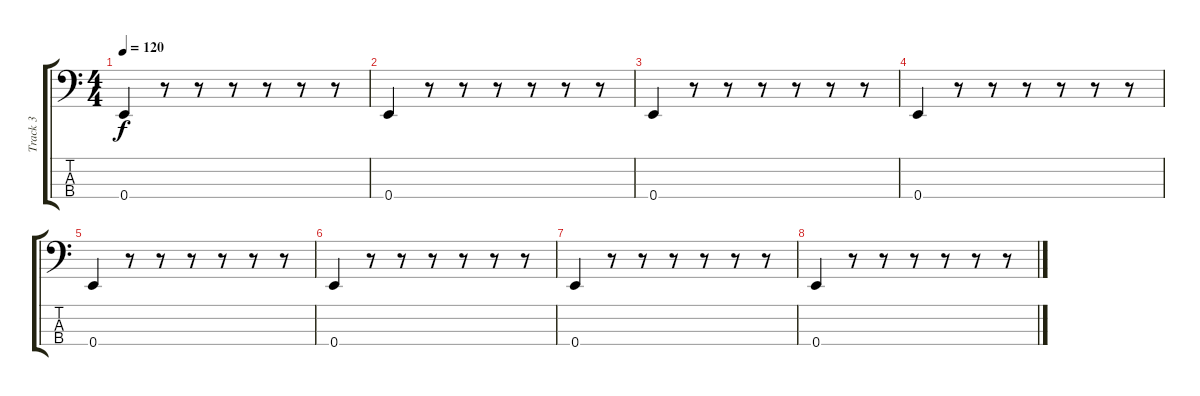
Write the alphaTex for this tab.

\track ("Track 3" "Track 3") {instrument electricbasspick}
\staff {score tabs}
\tuning (G2 D2 A1 E1) {hide}
\ts (4 4)
\tempo 120
\clef f4
\ks c
0.4.4{dy f instrument electricbasspick} r.8 r.8 r.8 r.8 r.8 r.8 |
0.4.4 r.8 r.8 r.8 r.8 r.8 r.8 |
0.4.4 r.8 r.8 r.8 r.8 r.8 r.8 |
0.4.4 r.8 r.8 r.8 r.8 r.8 r.8 |
0.4.4 r.8 r.8 r.8 r.8 r.8 r.8 |
0.4.4 r.8 r.8 r.8 r.8 r.8 r.8 |
0.4.4 r.8 r.8 r.8 r.8 r.8 r.8 |
0.4.4 r.8 r.8 r.8 r.8 r.8 r.8
